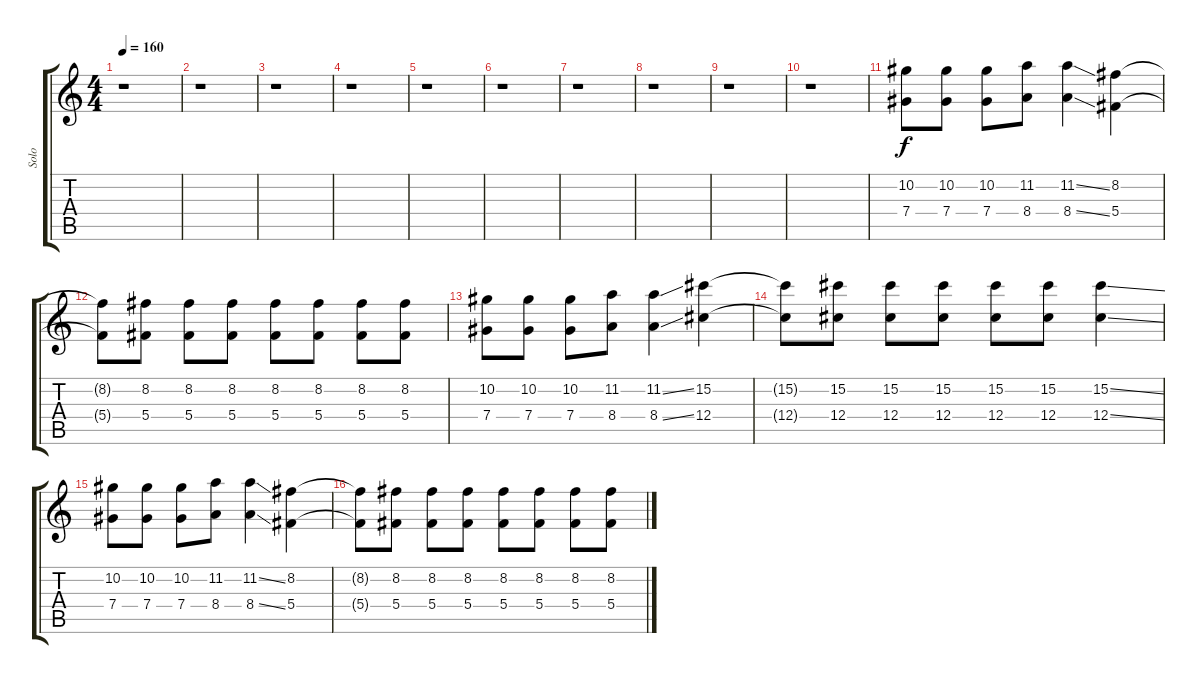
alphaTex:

\track ("Solo" "Solo") {instrument distortionguitar}
\staff {score tabs}
\tuning (Eb4 Bb3 Gb3 Db3 Ab2 Eb2) {hide}
\ts (4 4)
\tempo 160
\clef g2
\ks c
r.1{dy f} |
r.1 |
r.1 |
r.1 |
r.1 |
r.1 |
r.1 |
r.1 |
r.1 |
r.1 |
(10.2 7.4).8 (10.2 7.4).8 (10.2 7.4).8 (11.2 8.4).8 (11.2{ss} 8.4{ss}).4 (8.2 5.4).4 |
(8.2{t} 5.4{t}).8 (8.2 5.4).8 (8.2 5.4).8 (8.2 5.4).8 (8.2 5.4).8 (8.2 5.4).8 (8.2 5.4).8 (8.2 5.4).8 |
(10.2 7.4).8 (10.2 7.4).8 (10.2 7.4).8 (11.2 8.4).8 (11.2{ss} 8.4{ss}).4 (15.2 12.4).4 |
(15.2{t} 12.4{t}).8 (15.2 12.4).8 (15.2 12.4).8 (15.2 12.4).8 (15.2 12.4).8 (15.2 12.4).8 (15.2{ss} 12.4{ss}).4 |
(10.2 7.4).8 (10.2 7.4).8 (10.2 7.4).8 (11.2 8.4).8 (11.2{ss} 8.4{ss}).4 (8.2 5.4).4 |
(8.2{t} 5.4{t}).8 (8.2 5.4).8 (8.2 5.4).8 (8.2 5.4).8 (8.2 5.4).8 (8.2 5.4).8 (8.2 5.4).8 (8.2 5.4).8
